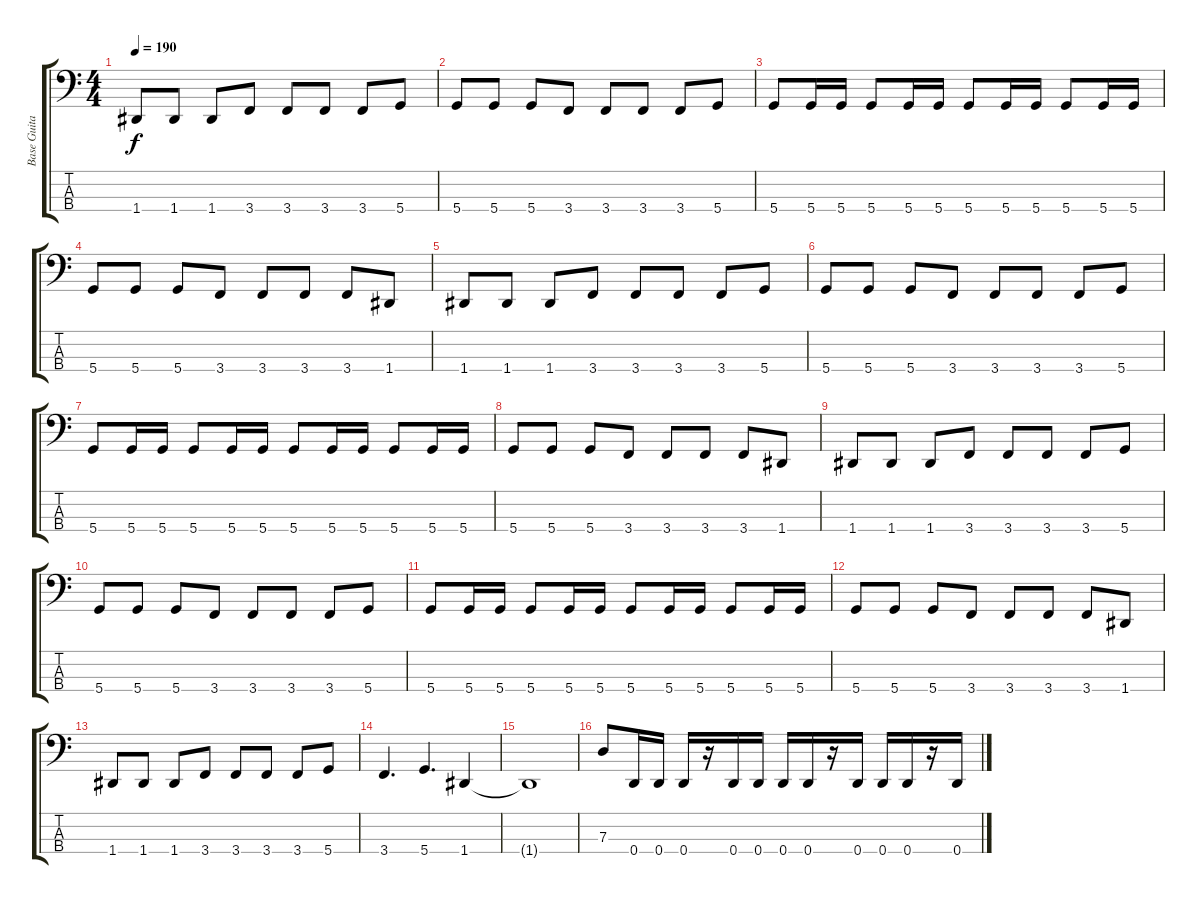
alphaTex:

\track ("Base Guitar" "Base Guita") {instrument electricbassfinger}
\staff {score tabs}
\tuning (F2 C2 G1 D1) {hide}
\ts (4 4)
\tempo 190
\clef f4
\ks c
1.4.8{dy f} 1.4.8 1.4.8 3.4.8 3.4.8 3.4.8 3.4.8 5.4.8 |
5.4.8 5.4.8 5.4.8 3.4.8 3.4.8 3.4.8 3.4.8 5.4.8 |
5.4.8 5.4.16 5.4.16 5.4.8 5.4.16 5.4.16 5.4.8 5.4.16 5.4.16 5.4.8 5.4.16 5.4.16 |
5.4.8 5.4.8 5.4.8 3.4.8 3.4.8 3.4.8 3.4.8 1.4.8 |
1.4.8 1.4.8 1.4.8 3.4.8 3.4.8 3.4.8 3.4.8 5.4.8 |
5.4.8 5.4.8 5.4.8 3.4.8 3.4.8 3.4.8 3.4.8 5.4.8 |
5.4.8 5.4.16 5.4.16 5.4.8 5.4.16 5.4.16 5.4.8 5.4.16 5.4.16 5.4.8 5.4.16 5.4.16 |
5.4.8 5.4.8 5.4.8 3.4.8 3.4.8 3.4.8 3.4.8 1.4.8 |
1.4.8 1.4.8 1.4.8 3.4.8 3.4.8 3.4.8 3.4.8 5.4.8 |
5.4.8 5.4.8 5.4.8 3.4.8 3.4.8 3.4.8 3.4.8 5.4.8 |
5.4.8 5.4.16 5.4.16 5.4.8 5.4.16 5.4.16 5.4.8 5.4.16 5.4.16 5.4.8 5.4.16 5.4.16 |
5.4.8 5.4.8 5.4.8 3.4.8 3.4.8 3.4.8 3.4.8 1.4.8 |
1.4.8 1.4.8 1.4.8 3.4.8 3.4.8 3.4.8 3.4.8 5.4.8 |
3.4.4{d} 5.4.4{d} 1.4.4 |
1.4{t}.1 |
7.3.8 0.4.16 0.4.16 0.4.16 r.16 0.4.16 0.4.16 0.4.16 0.4.16 r.16 0.4.16 0.4.16 0.4.16 r.16 0.4.16
